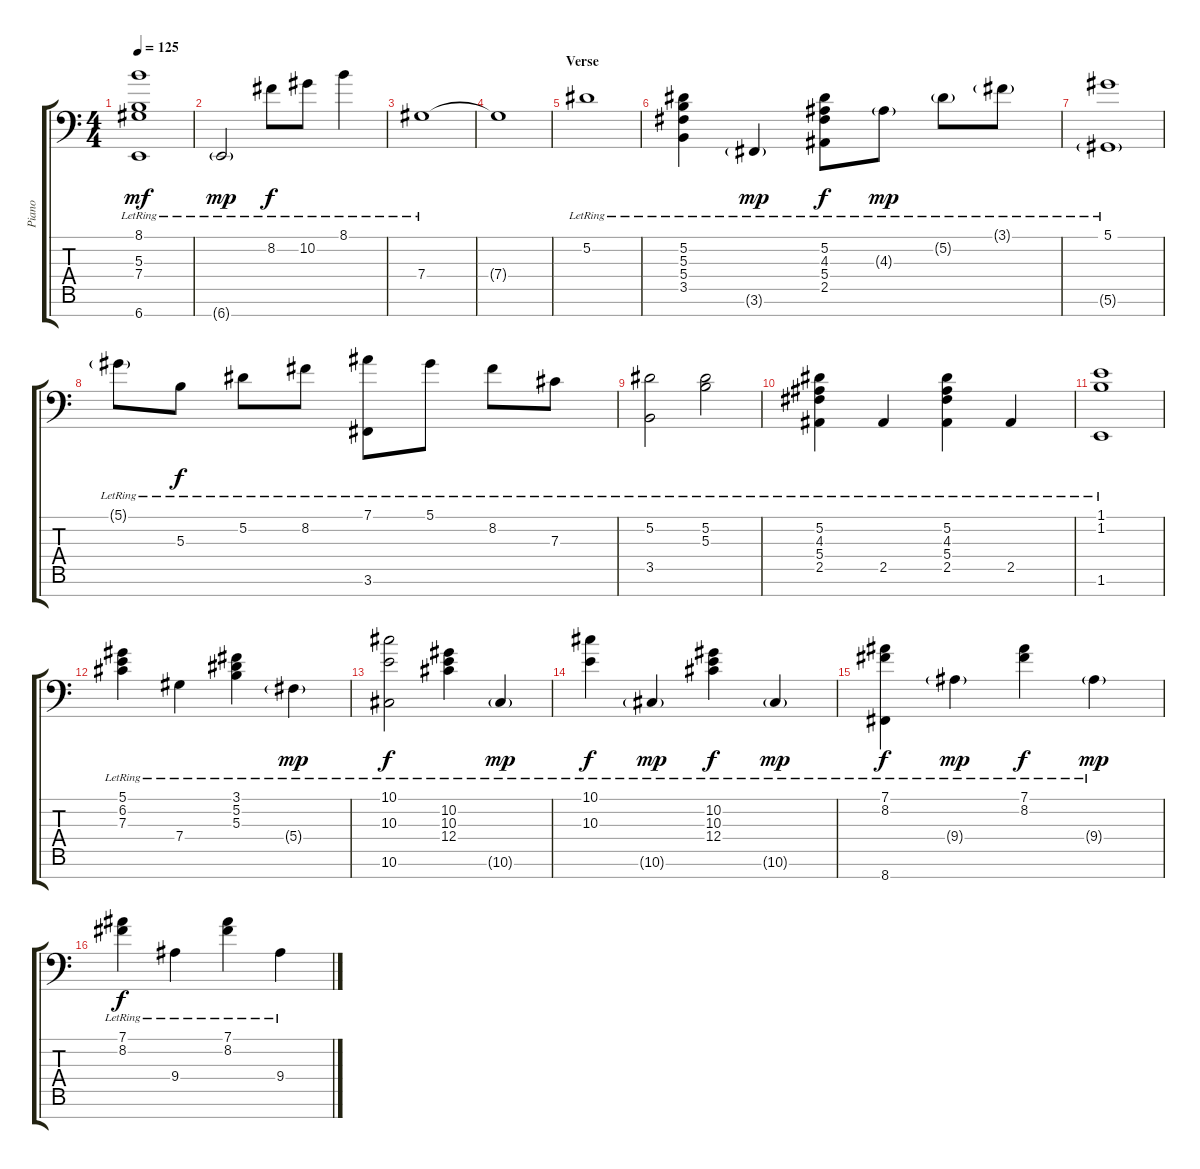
\track ("Piano" "Piano") {instrument acousticgrandpiano}
\staff {score tabs}
\tuning (Eb4 Bb3 Gb3 Db3 Ab2 Eb2 Bb1) {hide}
\ts (4 4)
\tempo 125
\clef f4
\ks c
(8.1{lr} 5.3{lr} 7.4{lr} 6.7{lr}).1{dy mf} |
6.7{g lr}.2{dy mp} 8.2{lr}.8{dy f} 10.2{lr}.8 8.1{lr}.4 |
7.4{lr}.1 |
7.4{t}.1 |
\section ("" "Verse")
5.2{lr}.1 |
(5.2{lr} 5.3{lr} 5.4{lr} 3.5{lr}).4 3.6{g lr}.4{dy mp} (5.2{lr} 4.3{lr} 5.4{lr} 2.5{lr}).8{dy f} 4.3{g lr}.8{dy mp} 5.2{g lr}.8 3.1{g lr}.8 |
(5.1{lr} 5.6{g lr}).1 |
5.1{g lr}.8 5.3{lr}.8{dy f} 5.2{lr}.8 8.2{lr}.8 (7.1{lr} 3.6{lr}).8 5.1{lr}.8 8.2{lr}.8 7.3{lr}.8 |
(5.2{lr} 3.5{lr}).2 (5.2{lr} 5.3{lr}).2 |
(5.2{lr} 4.3{lr} 5.4{lr} 2.5{lr}).4 2.5{lr}.4 (5.2{lr} 4.3{lr} 5.4{lr} 2.5{lr}).4 2.5{lr}.4 |
(1.1{lr} 1.2{lr} 1.6{lr}).1 |
(5.1{lr} 6.2{lr} 7.3{lr}).4 7.4{lr}.4 (3.1{lr} 5.2{lr} 5.3{lr}).4 5.4{g lr}.4{dy mp} |
(10.1{lr} 10.3{lr} 10.6{lr}).2{dy f} (10.2{lr} 10.3{lr} 12.4{lr}).4 10.6{g lr}.4{dy mp} |
(10.1{lr} 10.3{lr}).4{dy f} 10.6{g lr}.4{dy mp} (10.2{lr} 10.3{lr} 12.4{lr}).4{dy f} 10.6{g lr}.4{dy mp} |
(7.1{lr} 8.2{lr} 8.7{lr}).4{dy f} 9.4{g lr}.4{dy mp} (7.1{lr} 8.2{lr}).4{dy f} 9.4{g lr}.4{dy mp} |
(7.1{lr} 8.2{lr}).4{dy f} 9.4{lr}.4 (7.1{lr} 8.2{lr}).4 9.4{lr}.4
